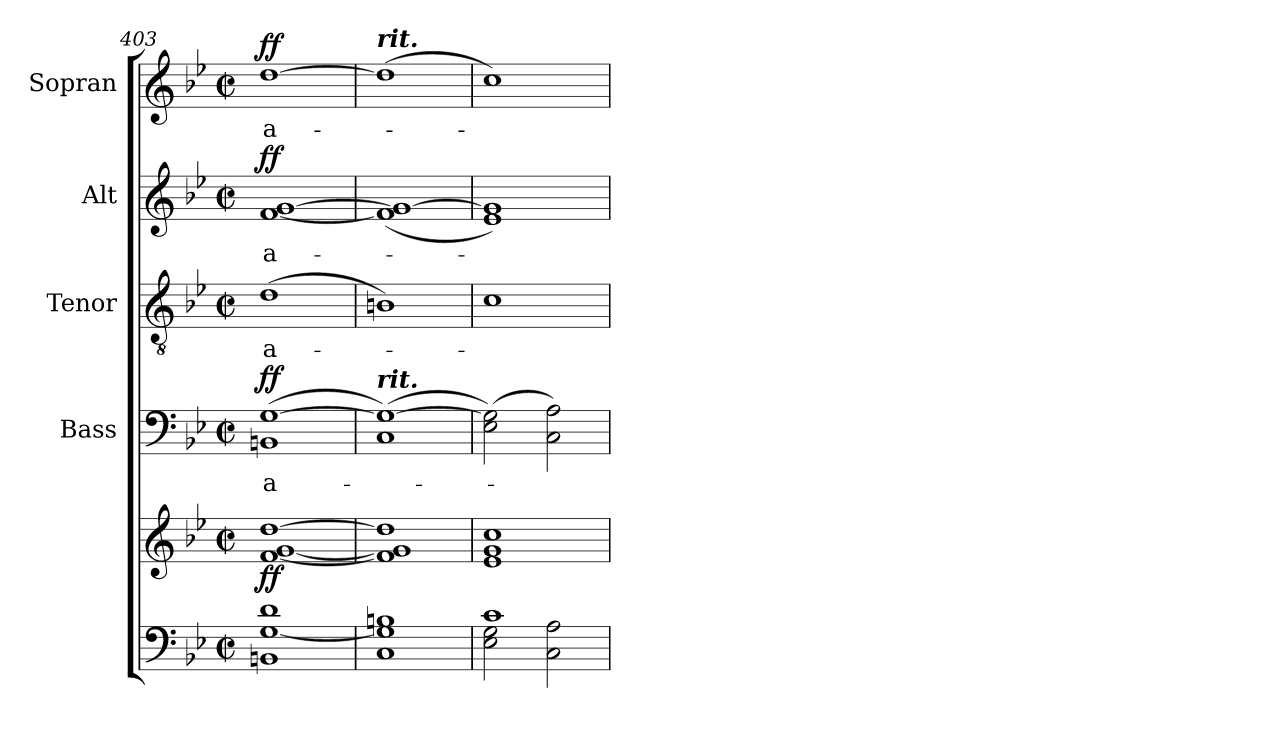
**kern	**kern	**dynam	**kern	**text	**dynam	**kern	**text	**kern	**text	**dynam	**kern	**text	**dynam
*part5	*part5	*part5	*part4	*part4	*part4	*part3	*part3	*part2	*part2	*part2	*part1	*part1	*part1
*staff6	*staff5	*staff5/6	*staff4	*staff4	*staff4	*staff3	*staff3	*staff2	*staff2	*staff2	*staff1	*staff1	*staff1
*	*	*	*I"Bass	*	*	*I"Tenor	*	*I"Alt	*	*	*I"Sopran	*	*
*	*	*	*I'B.	*	*	*I'T.	*	*I'A.	*	*	*I'S.	*	*
*clefF4	*clefG2	*	*clefF4	*	*	*clefGv2	*	*clefG2	*	*	*clefG2	*	*
*k[b-e-]	*k[b-e-]	*	*k[b-e-]	*	*	*k[b-e-]	*	*k[b-e-]	*	*	*k[b-e-]	*	*
*B-:	*B-:	*	*B-:	*	*	*B-:	*	*B-:	*	*	*B-:	*	*
*M2/2	*M2/2	*	*M2/2	*	*	*M2/2	*	*M2/2	*	*	*M2/2	*	*
*met(c|)	*met(c|)	*	*met(c|)	*	*	*met(c|)	*	*met(c|)	*	*	*met(c|)	*	*
=403	=403	=403	=403	=403	=403	=403	=403	=403	=403	=403	=403	=403	=403
*^	*	*	*	*	*	*	*	*	*	*	*	*	*
!	!	!	!LO:DY:b	!	!LO:LY:b	!LO:DY:a	!	!LO:LY:b	!	!LO:LY:b	!LO:DY:a	!	!LO:LY:b	!LO:DY:a
1d	1BBn [<1G	[1f [1g [1dd	ff	(<1BBn [1G	a-	ff	(>1d	a-	[1f [1g	a-	ff	[1dd	a-	ff
=404	=404	=404	=404	=404	=404	=404	=404	=404	=404	=404	=404	=404	=404	=404
!	!	!	!	!	!	!	!	!	!	!	!	!LO:TX:a:Bi:t=rit.	!	!
!	!	!	!	!LO:TX:a:Bi:t=rit.	!	!	!	!	!	!	!	!	!	!
1Bn	1C 1G]	1f] 1g] 1dd]	.	(<1C 1G_)	.	.	1Bn)	.	(<1f] 1g_	.	.	(>1dd]	.	.
=405	=405	=405	=405	=405	=405	=405	=405	=405	=405	=405	=405	=405	=405	=405
1c	2E-\ 2G\	1e- 1g 1cc	.	(>2E-\ 2G\])	.	.	1c	.	1e- 1g])	.	.	1cc)	.	.
.	2C\ 2A\	.	.	2C\ 2A\)	.	.	.	.	.	.	.	.	.	.
*v	*v	*	*	*	*	*	*	*	*	*	*	*	*	*
=	=	=	=	=	=	=	=	=	=	=	=	=	=
*-	*-	*-	*-	*-	*-	*-	*-	*-	*-	*-	*-	*-	*-
